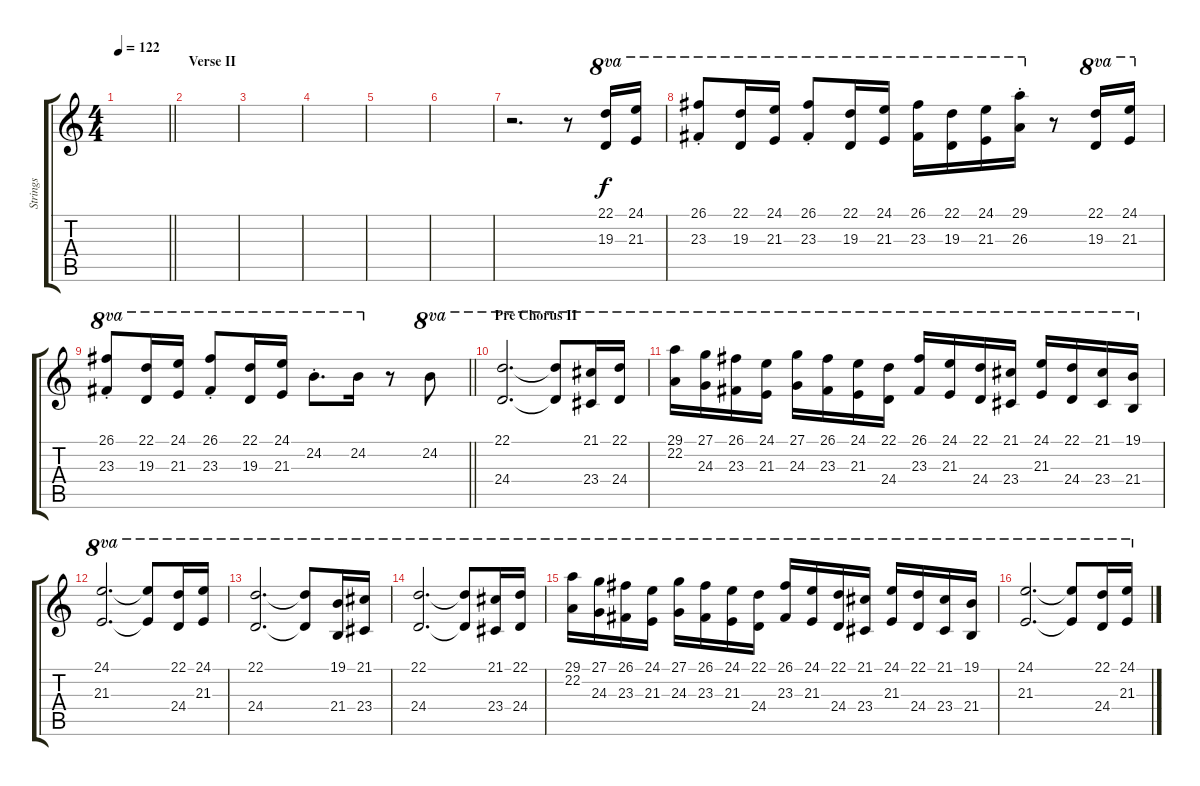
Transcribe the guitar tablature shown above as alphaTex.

\track ("Strings" "Strings") {instrument stringensemble1}
\staff {score tabs}
\tuning (E4 B3 G3 D3 A2 E2) {hide}
\ts (4 4)
\tempo 122
\clef g2
\barLineRight lightlight
\ks c
|
\section ("" "Verse II")
|
|
|
|
|
r.2{d} r.8 (22.1 19.3).16{ot 8va} (24.1 21.3).16{ot 8va} |
(26.1{st} 23.3{st}).8{ot 8va} (22.1 19.3).16{ot 8va} (24.1 21.3).16{ot 8va} (26.1{st} 23.3{st}).8{ot 8va} (22.1 19.3).16{ot 8va} (24.1 21.3).16{ot 8va} (26.1 23.3).16{ot 8va} (22.1 19.3).16{ot 8va} (24.1 21.3).16{ot 8va} (29.1{st} 26.3{st}).16{ot 8va} r.8 (22.1 19.3).16{ot 8va} (24.1 21.3).16{ot 8va} |
\barLineRight lightlight
(26.1{st} 23.3{st}).8{ot 8va} (22.1 19.3).16{ot 8va} (24.1 21.3).16{ot 8va} (26.1{st} 23.3{st}).8{ot 8va} (22.1 19.3).16{ot 8va} (24.1 21.3).16{ot 8va} 24.2{st}.8{d ot 8va} 24.2.16{ot 8va} r.8 24.2.8{ot 8va} |
\section ("" "Pre Chorus II")
(22.1 24.4).2{d ot 8va} (22.1{t} 24.4{t}).8{ot 8va} (21.1 23.4).16{ot 8va} (22.1 24.4).16{ot 8va} |
(29.1 22.2).16{ot 8va} (27.1 24.3).16{ot 8va} (26.1 23.3).16{ot 8va} (24.1 21.3).16{ot 8va} (27.1 24.3).16{ot 8va} (26.1 23.3).16{ot 8va} (24.1 21.3).16{ot 8va} (22.1 24.4).16{ot 8va} (26.1 23.3).16{ot 8va} (24.1 21.3).16{ot 8va} (22.1 24.4).16{ot 8va} (21.1 23.4).16{ot 8va} (24.1 21.3).16{ot 8va} (22.1 24.4).16{ot 8va} (21.1 23.4).16{ot 8va} (19.1 21.4).16{ot 8va} |
(24.1 21.3).2{d ot 8va} (24.1{t} 21.3{t}).8{ot 8va} (22.1 24.4).16{ot 8va} (24.1 21.3).16{ot 8va} |
(22.1 24.4).2{d ot 8va} (22.1{t} 24.4{t}).8{ot 8va} (19.1 21.4).16{ot 8va} (21.1 23.4).16{ot 8va} |
(22.1 24.4).2{d ot 8va} (22.1{t} 24.4{t}).8{ot 8va} (21.1 23.4).16{ot 8va} (22.1 24.4).16{ot 8va} |
(29.1 22.2).16{ot 8va} (27.1 24.3).16{ot 8va} (26.1 23.3).16{ot 8va} (24.1 21.3).16{ot 8va} (27.1 24.3).16{ot 8va} (26.1 23.3).16{ot 8va} (24.1 21.3).16{ot 8va} (22.1 24.4).16{ot 8va} (26.1 23.3).16{ot 8va} (24.1 21.3).16{ot 8va} (22.1 24.4).16{ot 8va} (21.1 23.4).16{ot 8va} (24.1 21.3).16{ot 8va} (22.1 24.4).16{ot 8va} (21.1 23.4).16{ot 8va} (19.1 21.4).16{ot 8va} |
(24.1 21.3).2{d ot 8va} (24.1{t} 21.3{t}).8{ot 8va} (22.1 24.4).16{ot 8va} (24.1 21.3).16{ot 8va}
